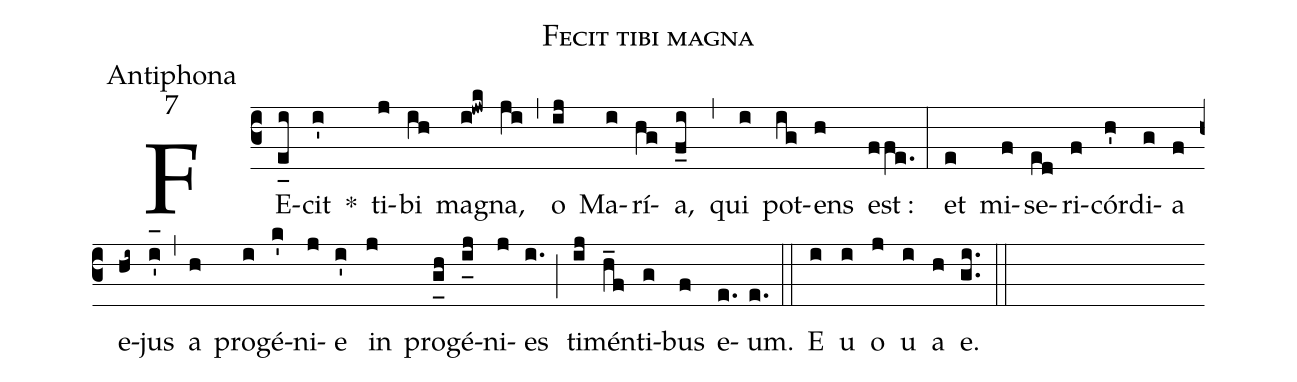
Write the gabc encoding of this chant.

name:Fecit tibi magna;
office-part:Antiphona;
mode:7;
%%
(c3) FE(e_[uh:l]i)cit(i') *() ti(j)bi(ih) ma(i!jwk)gna,(ji) (,) o(ij) Ma(i)rí(hg)a,(f_i) (,) qui(i) pot(ig)ens(h) est :(ffe.) (:) et(e) mi(f)se(ed)ri(f)cór(h')di(g)a(f) e(hi~)jus(i'_[oh:h]) (,) a(h) pro(i)gé(k')ni(j)e(i') in(j) pro(g_[uh:l]h)gé(i_[uh:l]j)ni(j)es(i.) (;) ti(ij)mén(h_f)ti(g)bus(f) e(e.)um.(e.) (::) <eu>E(i) u(i) o(j) u(i) a(h) e.</eu>(gi..) (::)
